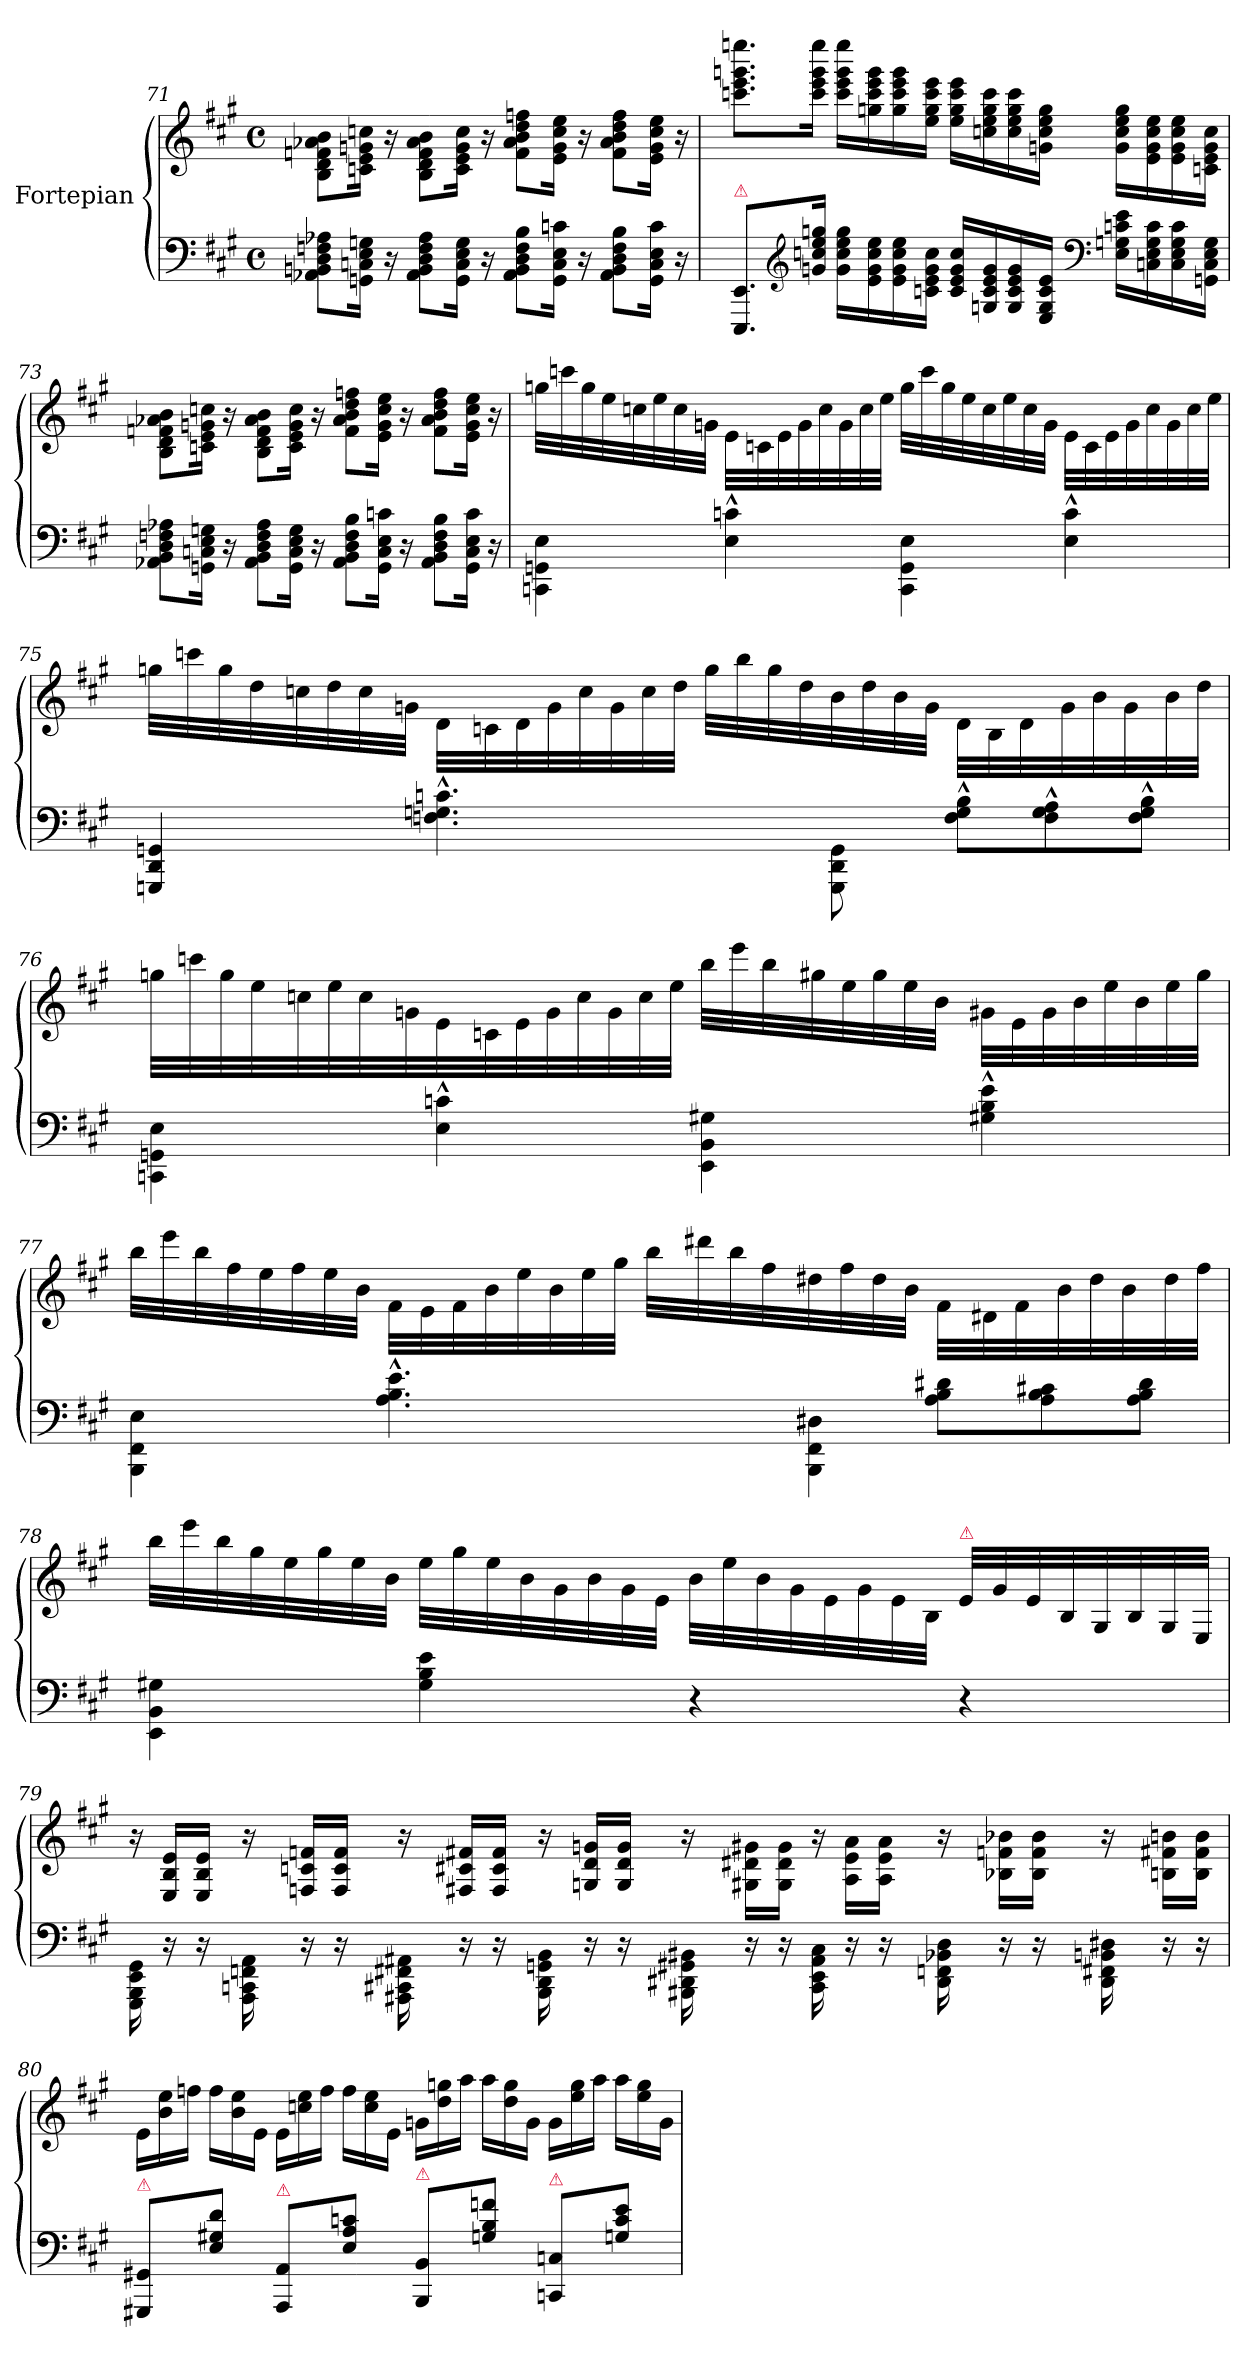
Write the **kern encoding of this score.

**kern	**kern
*part2	*part1
*staff2	*staff1
*I"Fortepian	*I"Fortepian
*clefF4	*clefG2
*k[f#c#g#]	*k[f#c#g#]
*M4/4	*M4/4
*met(c)	*met(c)
=71	=71
8AA-X\ 8BBn\ 8D\ 8Fn\ 8A-X\L	8B\ 8d\ 8fn\ 8a-X\ 8b\L
16GGn\ 16Cn\ 16E\ 16Gn\Jk	16cn\ 16e\ 16gn\ 16ccn\Jk
16r	16r
8AA-\ 8BB\ 8D\ 8F\ 8A-\L	8B\ 8d\ 8f\ 8a-\ 8b\L
16GG\ 16C\ 16E\ 16G\Jk	16c\ 16e\ 16g\ 16cc\Jk
16r	16r
8AA-\ 8BB\ 8D\ 8F\ 8B\L	8f\ 8a-\ 8b\ 8dd\ 8ffn\L
16GG\ 16C\ 16E\ 16cn\Jk	16e\ 16g\ 16cc\ 16ee\Jk
16r	16r
8AA-\ 8BB\ 8D\ 8F\ 8B\L	8f\ 8a-\ 8b\ 8dd\ 8ff\L
16GG\ 16C\ 16E\ 16c\Jk	16e\ 16g\ 16cc\ 16ee\Jk
16r	16r
=72	=72
!LO:TX:a:color=crimson:t=⚠	!
8.EEE/ 8.EE/L	8.cccn\ 8.eee\ 8.gggn\ 8.eeeen\L
*clefG2	*
16gn\ 16ccn\ 16ee\ 16ggn\Jk	16ccc\ 16eee\ 16ggg\ 16eeee\Jk
16g\ 16cc\ 16ee\ 16gg\LL	16ccc\ 16eee\ 16ggg\ 16eeee\LL
16e\ 16g\ 16cc\ 16ee\	16ggn\ 16ccc\ 16eee\ 16ggg\
16e\ 16g\ 16cc\ 16ee\	16gg\ 16ccc\ 16eee\ 16ggg\
16cn\ 16e\ 16g\ 16cc\JJ	16ee\ 16gg\ 16ccc\ 16eee\JJ
16c/ 16e/ 16g/ 16cc/LL	16ee\ 16gg\ 16ccc\ 16eee\LL
16Gn/ 16c/ 16e/ 16g/	16ccn\ 16ee\ 16gg\ 16ccc\
16G/ 16c/ 16e/ 16g/	16cc\ 16ee\ 16gg\ 16ccc\
16E/ 16G/ 16c/ 16e/JJ	16gn\ 16cc\ 16ee\ 16gg\JJ
*clefF4	*
16E\ 16Gn\ 16cn\ 16e\LL	16g\ 16cc\ 16ee\ 16gg\LL
16Cn\ 16E\ 16G\ 16c\	16e\ 16g\ 16cc\ 16ee\
16C\ 16E\ 16G\ 16c\	16e\ 16g\ 16cc\ 16ee\
16GGn\ 16C\ 16E\ 16G\JJ	16cn\ 16e\ 16g\ 16cc\JJ
=73	=73
8AA-X\ 8BB\ 8D\ 8Fn\ 8A-X\L	8B\ 8d\ 8fn\ 8a-X\ 8b\L
16GGn\ 16Cn\ 16E\ 16Gn\Jk	16cn\ 16e\ 16gn\ 16ccn\Jk
16r	16r
8AA-\ 8BB\ 8D\ 8F\ 8A-\L	8B\ 8d\ 8f\ 8a-\ 8b\L
16GG\ 16C\ 16E\ 16G\Jk	16c\ 16e\ 16g\ 16cc\Jk
16r	16r
8AA-\ 8BB\ 8D\ 8F\ 8B\L	8f\ 8a-\ 8b\ 8dd\ 8ffn\L
16GG\ 16C\ 16E\ 16cn\Jk	16e\ 16g\ 16cc\ 16ee\Jk
16r	16r
8AA-\ 8BB\ 8D\ 8F\ 8B\L	8f\ 8a-\ 8b\ 8dd\ 8ff\L
16GG\ 16C\ 16E\ 16c\Jk	16e\ 16g\ 16cc\ 16ee\Jk
16r	16r
=74	=74
4CCn\ 4GGn\ 4E\	32ggn\LLL
.	32cccn\
.	32gg\
.	32ee\
.	32ccn\
.	32ee\
.	32cc\
.	32gn\JJJ
4E^^\ 4cn^^\	32e\LLL
.	32cn\
.	32e\
.	32g\
.	32cc\
.	32g\
.	32cc\
.	32ee\JJJ
4CC\ 4GG\ 4E\	32gg\LLL
.	32ccc\
.	32gg\
.	32ee\
.	32cc\
.	32ee\
.	32cc\
.	32g\JJJ
4E^^\ 4c^^\	32e\LLL
.	32c\
.	32e\
.	32g\
.	32cc\
.	32g\
.	32cc\
.	32ee\JJJ
=75	=75
4GGGn/ 4DD/ 4GGn/	32ggn\LLL
.	32cccn\
.	32gg\
.	32dd\
.	32ccn\
.	32dd\
.	32cc\
.	32gn\JJJ
4.Fn^^\ 4.Gn^^\ 4.cn^^\	32d\LLL
.	32cn\
.	32d\
.	32g\
.	32cc\
.	32g\
.	32cc\
.	32dd\JJJ
.	32gg\LLL
.	32bb\
.	32gg\
.	32dd\
8GGG\ 8DD\ 8GG\	32b\
.	32dd\
.	32b\
.	32g\JJJ
*Xtuplet	*
12F^^\ 12G^^\ 12B^^\L	32d\LLL
.	32B\
.	32d\
12F^^\ 12G^^\ 12A^^\	.
.	32g\
.	32b\
.	32g\
12F^^\ 12G^^\ 12B^^\J	.
.	32b\
.	32dd\JJJ
=76	=76
4CCn\ 4GGn\ 4E\	32ggn\LLL
.	32cccn\
.	32gg\
.	32ee\
.	32ccn\
.	32ee\
.	32cc\
.	32gn\
4E^^\ 4cn^^\	32e\
.	32cn\
.	32e\
.	32g\
.	32cc\
.	32g\
.	32cc\
.	32ee\JJJ
4EE\ 4BB\ 4G#X\	32bb\LLL
.	32eee\
.	32bb\
.	32gg#X\
.	32ee\
.	32gg#\
.	32ee\
.	32b\JJJ
4G#X^^\ 4B^^\ 4e^^\	32g#X\LLL
.	32e\
.	32g#\
.	32b\
.	32ee\
.	32b\
.	32ee\
.	32gg#\JJJ
=77	=77
4BBB\ 4FF#\ 4E\	32bb\LLL
.	32eee\
.	32bb\
.	32ff#\
.	32ee\
.	32ff#\
.	32ee\
.	32b\JJJ
4.A^^\ 4.B^^\ 4.e^^\	32f#\LLL
.	32e\
.	32f#\
.	32b\
.	32ee\
.	32b\
.	32ee\
.	32gg#\JJJ
.	32bb\LLL
.	32ddd#X\
.	32bb\
.	32ff#\
!LO:N:vis=4	!
8BBB\ 8FF#\ 8D#X\	32dd#X\
.	32ff#\
.	32dd#\
.	32b\JJJ
12A\ 12B\ 12d#X\L	32f#\LLL
.	32d#X\
.	32f#\
12A\ 12B\ 12c#X\	.
.	32b\
.	32dd#\
.	32b\
12A\ 12B\ 12d#\J	.
.	32dd#\
.	32ff#\JJJ
=78	=78
4EE\ 4BB\ 4G#X\	32bb\LLL
.	32eee\
.	32bb\
.	32gg#\
.	32ee\
.	32gg#\
.	32ee\
.	32b\JJJ
4G#\ 4B\ 4e\	32ee\LLL
.	32gg#\
.	32ee\
.	32b\
.	32g#\
.	32b\
.	32g#\
.	32e\JJJ
4r	32b\LLL
.	32ee\
.	32b\
.	32g#\
.	32e\
.	32g#\
.	32e\
.	32B\JJJ
!	!LO:TX:a:color=crimson:t=⚠
4r	32e\LLL
.	32g#\
.	32e\
.	32B\
.	32G#/
.	32B/
.	32G#/
.	32E/JJJ
=79	=79
*	*Xtuplet
24GGG#\ 24BBB\ 24EE\ 24GG#\	24r
24r	24E/ 24B/ 24e/LL
24r	24E/ 24B/ 24e/JJ
24AAA\ 24CCn\ 24FFn\ 24AA\	24r
24r	24Fn/ 24cn/ 24fn/LL
24r	24F/ 24c/ 24f/JJ
24AAA#X\ 24CC#X\ 24FF#X\ 24AA#X\	24r
24r	24F#X/ 24c#X/ 24f#X/LL
24r	24F#/ 24c#/ 24f#/JJ
24BBB\ 24DD\ 24GGn\ 24BB\	24r
24r	24Gn/ 24d/ 24gn/LL
24r	24G/ 24d/ 24g/JJ
24BBB#X\ 24DD#X\ 24GG#X\ 24BB#X\	24r
24r	24G#X\ 24d#X\ 24g#X\LL
24r	24G#\ 24d#\ 24g#\JJ
24CC#\ 24EE\ 24AA#\ 24C#\	24r
24r	24A\ 24e\ 24a\LL
24r	24A\ 24e\ 24a\JJ
24DD#\ 24FFn\ 24BB-X\ 24D\	24r
24r	24B-X\ 24fn\ 24b-X\LL
24r	24B-\ 24f\ 24b-\JJ
24DD#\ 24FF#X\ 24BBn\ 24D#X\	24r
24r	24Bn\ 24f#X\ 24bn\LL
24r	24B\ 24f#\ 24b\JJ
=80	=80
!LO:TX:a:color=crimson:t=⚠	!
8GGG#X/ 8GG#X/L	24e\LL
.	24b\ 24ee\
.	24ffn\JJ
8E\ 8G#X\ 8d\J	24ff\LL
.	24b\ 24ee\
.	24e\JJ
!LO:TX:a:color=crimson:t=⚠	!
8AAA/ 8AA/L	24e\LL
.	24ccn\ 24ee\
.	24ff\JJ
8E\ 8A\ 8cn\J	24ff\LL
.	24cc\ 24ee\
.	24e\JJ
!LO:TX:a:color=crimson:t=⚠	!
8BBB/ 8BB/L	24gn\LL
.	24dd\ 24ggn\
.	24aa\JJ
8Gn\ 8B\ 8fn\J	24aa\LL
.	24dd\ 24gg\
.	24g\JJ
!LO:TX:a:color=crimson:t=⚠	!
8CCn/ 8Cn/L	24g\LL
.	24ee\ 24gg\
.	24aa\JJ
8Gn\ 8c\ 8e\J	24aa\LL
.	24ee\ 24gg\
.	24g\JJ
=	=
*-	*-
